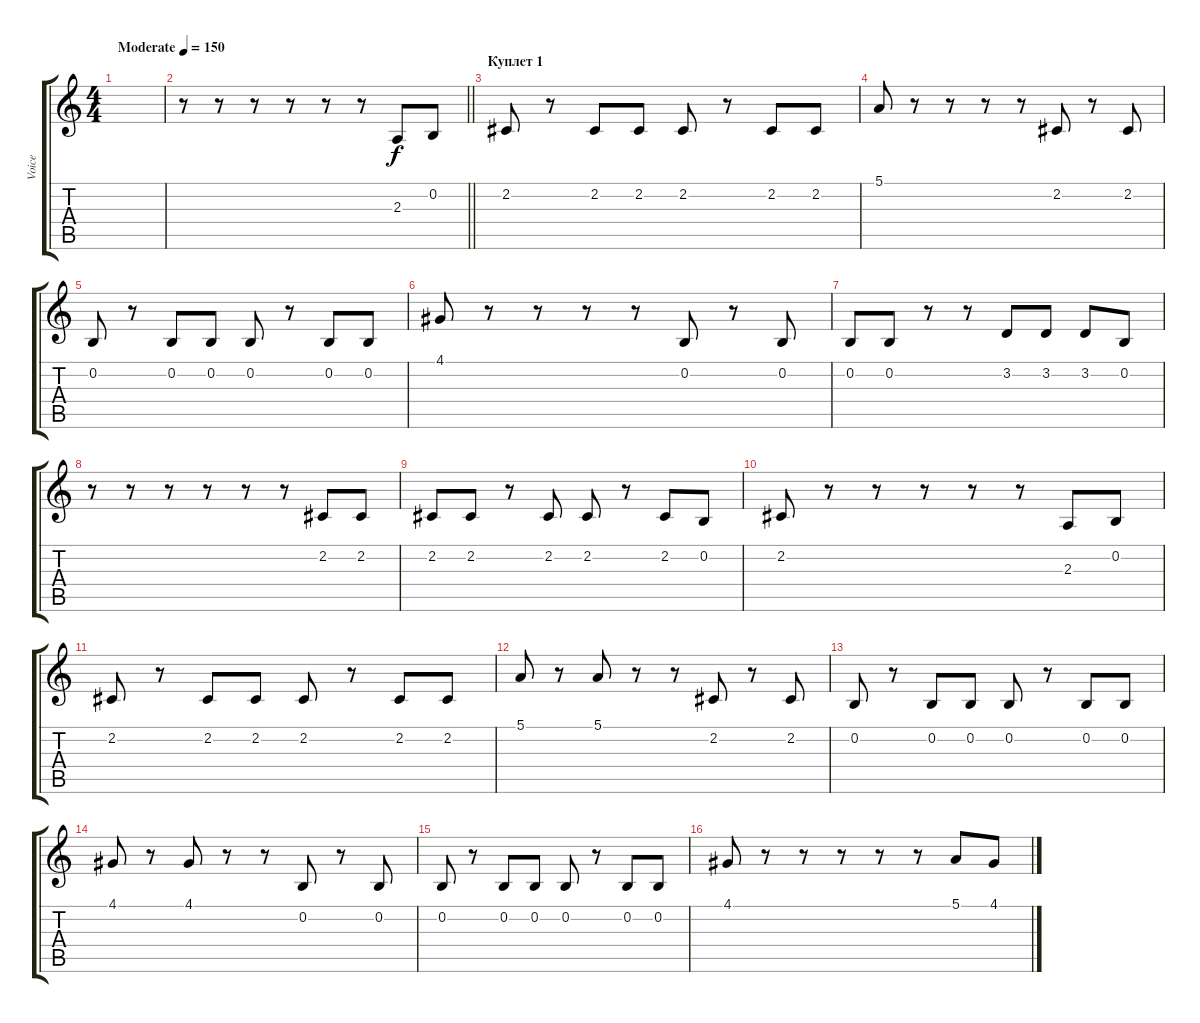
\track ("Voice" "Voice") {instrument flute}
\staff {score tabs}
\tuning (E4 B3 G3 D3 A2 E2) {hide}
\ts (4 4)
\tempo (150 "Moderate")
\clef g2
\ks c
|
\barLineRight lightlight
r.8 r.8 r.8 r.8 r.8 r.8 2.3.8 0.2.8 |
\section ("" "Куплет 1")
2.2.8 r.8 2.2.8 2.2.8 2.2.8 r.8 2.2.8 2.2.8 |
5.1.8 r.8 r.8 r.8 r.8 2.2.8 r.8 2.2.8 |
0.2.8 r.8 0.2.8 0.2.8 0.2.8 r.8 0.2.8 0.2.8 |
4.1.8 r.8 r.8 r.8 r.8 0.2.8 r.8 0.2.8 |
0.2.8 0.2.8 r.8 r.8 3.2.8 3.2.8 3.2.8 0.2.8 |
r.8 r.8 r.8 r.8 r.8 r.8 2.2.8 2.2.8 |
2.2.8 2.2.8 r.8 2.2.8 2.2.8 r.8 2.2.8 0.2.8 |
2.2.8 r.8 r.8 r.8 r.8 r.8 2.3.8 0.2.8 |
2.2.8 r.8 2.2.8 2.2.8 2.2.8 r.8 2.2.8 2.2.8 |
5.1.8 r.8 5.1.8 r.8 r.8 2.2.8 r.8 2.2.8 |
0.2.8 r.8 0.2.8 0.2.8 0.2.8 r.8 0.2.8 0.2.8 |
4.1.8 r.8 4.1.8 r.8 r.8 0.2.8 r.8 0.2.8 |
0.2.8 r.8 0.2.8 0.2.8 0.2.8 r.8 0.2.8 0.2.8 |
4.1.8 r.8 r.8 r.8 r.8 r.8 5.1.8 4.1.8
